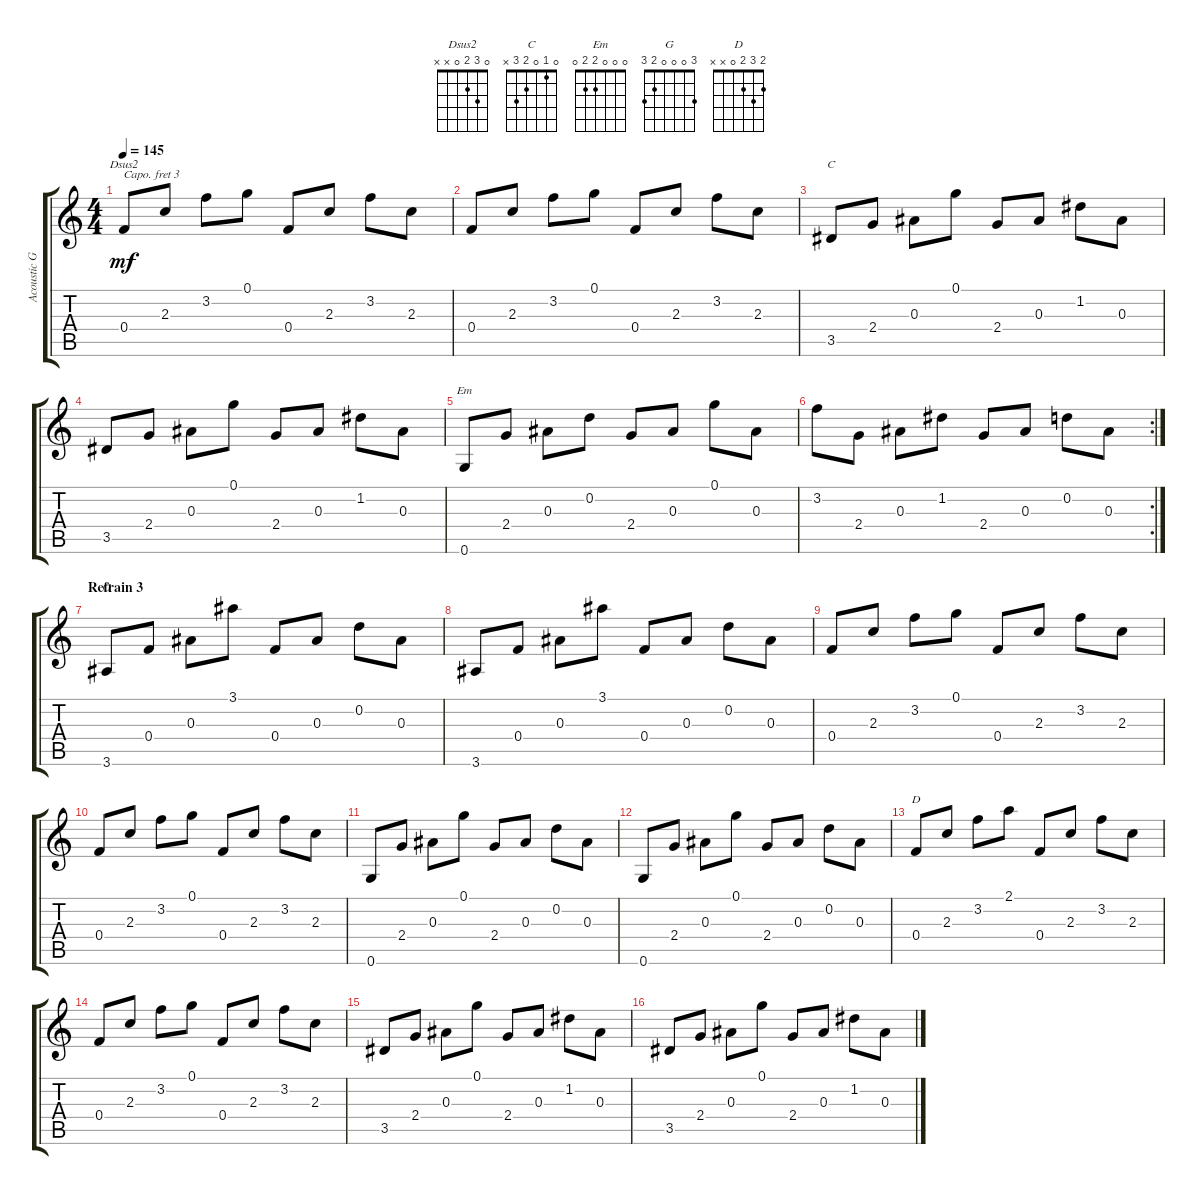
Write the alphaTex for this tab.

\track ("Acoustic Guitar (Steel)" "Acoustic G") {instrument acousticguitarsteel}
\staff {score tabs}
\capo 3
\tuning (E4 B3 G3 D3 A2 E2) {hide}
\chord ("Dsus2" 0 3 2 0 x x)
\chord ("C" 0 1 0 2 3 x)
\chord ("Em" 0 0 0 2 2 0)
\chord ("G" 3 0 0 0 2 3)
\chord ("D" 2 3 2 0 x x)
\ts (4 4)
\tempo 145
\clef g2
\ks c
0.4.8{ch "Dsus2" dy mf} 2.3.8 3.2.8 0.1.8 0.4.8 2.3.8 3.2.8 2.3.8 |
0.4.8 2.3.8 3.2.8 0.1.8 0.4.8 2.3.8 3.2.8 2.3.8 |
3.5.8{ch "C"} 2.4.8 0.3.8 0.1.8 2.4.8 0.3.8 1.2.8 0.3.8 |
3.5.8 2.4.8 0.3.8 0.1.8 2.4.8 0.3.8 1.2.8 0.3.8 |
0.6.8{ch "Em"} 2.4.8 0.3.8 0.2.8 2.4.8 0.3.8 0.1.8 0.3.8 |
\rc 2
3.2.8 2.4.8 0.3.8 1.2.8 2.4.8 0.3.8 0.2.8 0.3.8 |
\section ("" "Refrain 3")
3.6.8{ch "G"} 0.4.8 0.3.8 3.1.8 0.4.8 0.3.8 0.2.8 0.3.8 |
3.6.8 0.4.8 0.3.8 3.1.8 0.4.8 0.3.8 0.2.8 0.3.8 |
0.4.8 2.3.8 3.2.8 0.1.8 0.4.8 2.3.8 3.2.8 2.3.8 |
0.4.8 2.3.8 3.2.8 0.1.8 0.4.8 2.3.8 3.2.8 2.3.8 |
0.6.8 2.4.8 0.3.8 0.1.8 2.4.8 0.3.8 0.2.8 0.3.8 |
0.6.8 2.4.8 0.3.8 0.1.8 2.4.8 0.3.8 0.2.8 0.3.8 |
0.4.8{ch "D"} 2.3.8 3.2.8 2.1.8 0.4.8 2.3.8 3.2.8 2.3.8 |
0.4.8 2.3.8 3.2.8 0.1.8 0.4.8 2.3.8 3.2.8 2.3.8 |
3.5.8 2.4.8 0.3.8 0.1.8 2.4.8 0.3.8 1.2.8 0.3.8 |
3.5.8 2.4.8 0.3.8 0.1.8 2.4.8 0.3.8 1.2.8 0.3.8
